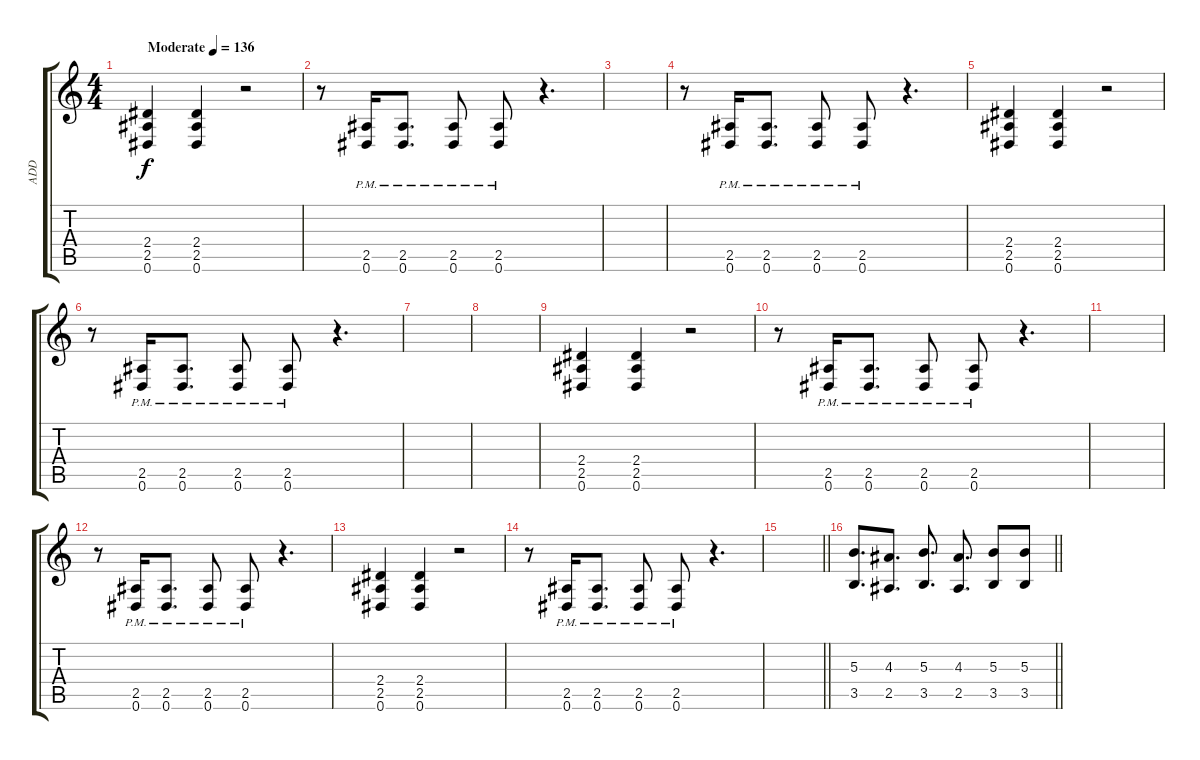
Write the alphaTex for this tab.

\track ("ADD" "ADD") {instrument overdrivenguitar}
\staff {score tabs}
\tuning (Eb4 Bb3 Gb3 Db3 Ab2 Eb2) {hide}
\ts (4 4)
\section ("" "")
\tempo (136 "Moderate")
\clef g2
\ks c
(2.4 2.5 0.6).4{dy f instrument overdrivenguitar} (2.4 2.5 0.6).4 r.2 |
r.8 (2.5{pm} 0.6{pm}).16 (2.5{pm} 0.6{pm}).8{d} (2.5{pm} 0.6{pm}).8 (2.5{pm} 0.6{pm}).8 r.4{d} |
|
r.8 (2.5{pm} 0.6{pm}).16 (2.5{pm} 0.6{pm}).8{d} (2.5{pm} 0.6{pm}).8 (2.5{pm} 0.6{pm}).8 r.4{d} |
(2.4 2.5 0.6).4 (2.4 2.5 0.6).4 r.2 |
r.8 (2.5{pm} 0.6{pm}).16 (2.5{pm} 0.6{pm}).8{d} (2.5{pm} 0.6{pm}).8 (2.5{pm} 0.6{pm}).8 r.4{d} |
|
|
(2.4 2.5 0.6).4 (2.4 2.5 0.6).4 r.2 |
r.8 (2.5{pm} 0.6{pm}).16 (2.5{pm} 0.6{pm}).8{d} (2.5{pm} 0.6{pm}).8 (2.5{pm} 0.6{pm}).8 r.4{d} |
|
r.8 (2.5{pm} 0.6{pm}).16 (2.5{pm} 0.6{pm}).8{d} (2.5{pm} 0.6{pm}).8 (2.5{pm} 0.6{pm}).8 r.4{d} |
(2.4 2.5 0.6).4 (2.4 2.5 0.6).4 r.2 |
r.8 (2.5{pm} 0.6{pm}).16 (2.5{pm} 0.6{pm}).8{d} (2.5{pm} 0.6{pm}).8 (2.5{pm} 0.6{pm}).8 r.4{d} |
\barLineRight lightlight
|
\section ("" "")
\barLineRight lightlight
(5.3 3.5).8{d} (4.3 2.5).8{d} (5.3 3.5).8{d} (4.3 2.5).8{d} (5.3 3.5).8 (5.3 3.5).8
